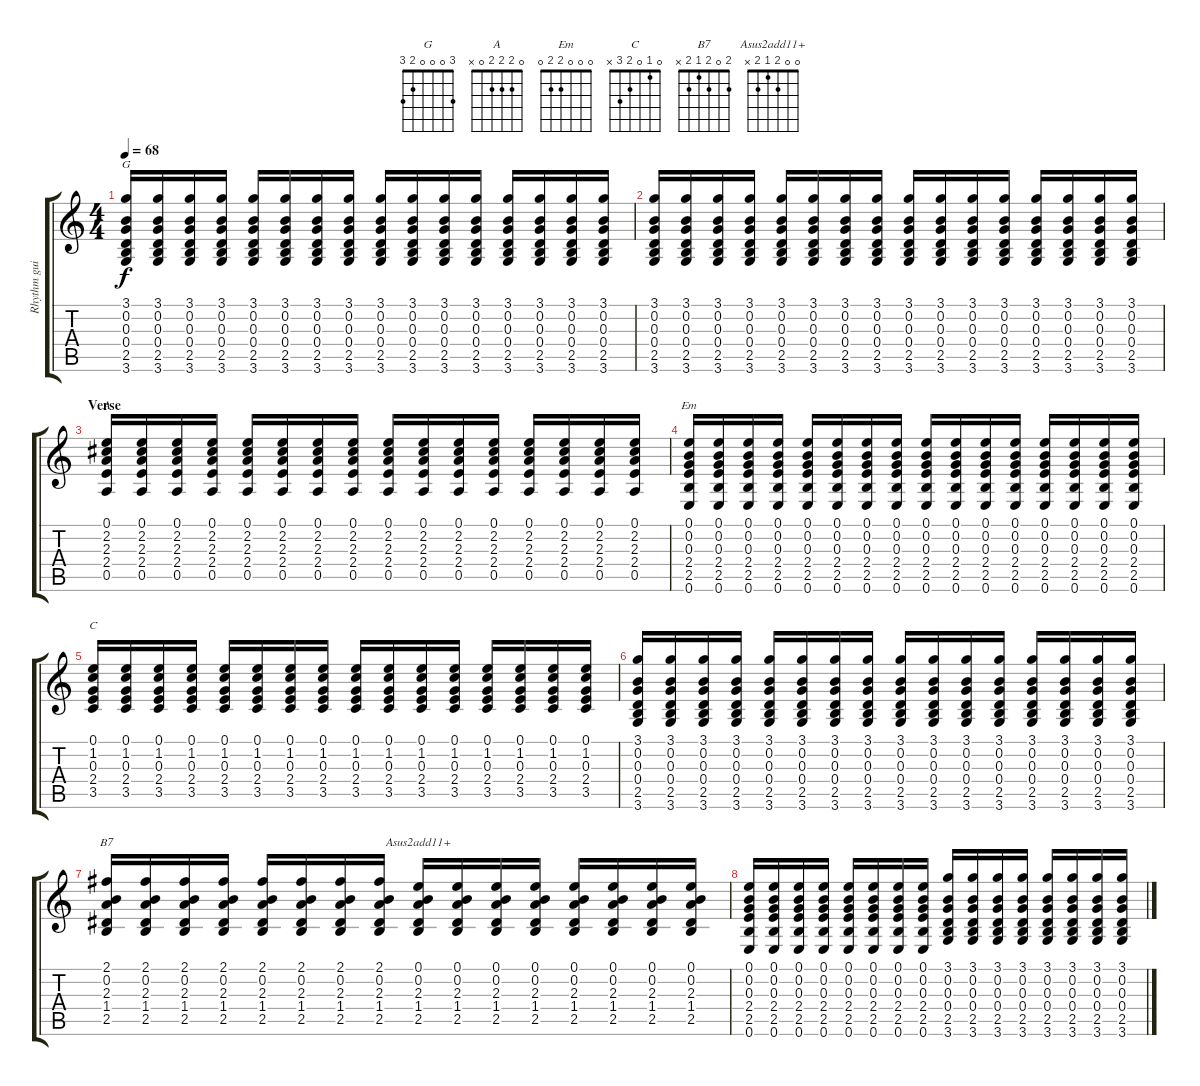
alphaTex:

\track ("Rhythm guitar" "Rhythm gui") {instrument acousticguitarnylon}
\staff {score tabs}
\tuning (E4 B3 G3 D3 A2 E2) {hide}
\chord ("G" 3 0 0 0 2 3)
\chord ("A" 0 2 2 2 0 x)
\chord ("Em" 0 0 0 2 2 0)
\chord ("C" 0 1 0 2 3 x)
\chord ("B7" 2 0 2 1 2 x)
\chord ("Asus2add11+" 0 0 2 1 2 x)
\ts (4 4)
\tempo 68
\clef g2
\ks c
(3.1 0.2 0.3 0.4 2.5 3.6).16{ch "G" dy f} (3.1 0.2 0.3 0.4 2.5 3.6).16 (3.1 0.2 0.3 0.4 2.5 3.6).16 (3.1 0.2 0.3 0.4 2.5 3.6).16 (3.1 0.2 0.3 0.4 2.5 3.6).16 (3.1 0.2 0.3 0.4 2.5 3.6).16 (3.1 0.2 0.3 0.4 2.5 3.6).16 (3.1 0.2 0.3 0.4 2.5 3.6).16 (3.1 0.2 0.3 0.4 2.5 3.6).16 (3.1 0.2 0.3 0.4 2.5 3.6).16 (3.1 0.2 0.3 0.4 2.5 3.6).16 (3.1 0.2 0.3 0.4 2.5 3.6).16 (3.1 0.2 0.3 0.4 2.5 3.6).16 (3.1 0.2 0.3 0.4 2.5 3.6).16 (3.1 0.2 0.3 0.4 2.5 3.6).16 (3.1 0.2 0.3 0.4 2.5 3.6).16 |
(3.1 0.2 0.3 0.4 2.5 3.6).16 (3.1 0.2 0.3 0.4 2.5 3.6).16 (3.1 0.2 0.3 0.4 2.5 3.6).16 (3.1 0.2 0.3 0.4 2.5 3.6).16 (3.1 0.2 0.3 0.4 2.5 3.6).16 (3.1 0.2 0.3 0.4 2.5 3.6).16 (3.1 0.2 0.3 0.4 2.5 3.6).16 (3.1 0.2 0.3 0.4 2.5 3.6).16 (3.1 0.2 0.3 0.4 2.5 3.6).16 (3.1 0.2 0.3 0.4 2.5 3.6).16 (3.1 0.2 0.3 0.4 2.5 3.6).16 (3.1 0.2 0.3 0.4 2.5 3.6).16 (3.1 0.2 0.3 0.4 2.5 3.6).16 (3.1 0.2 0.3 0.4 2.5 3.6).16 (3.1 0.2 0.3 0.4 2.5 3.6).16 (3.1 0.2 0.3 0.4 2.5 3.6).16 |
\section ("" "Verse")
(0.1 2.2 2.3 2.4 0.5).16{ch "A"} (0.1 2.2 2.3 2.4 0.5).16 (0.1 2.2 2.3 2.4 0.5).16 (0.1 2.2 2.3 2.4 0.5).16 (0.1 2.2 2.3 2.4 0.5).16 (0.1 2.2 2.3 2.4 0.5).16 (0.1 2.2 2.3 2.4 0.5).16 (0.1 2.2 2.3 2.4 0.5).16 (0.1 2.2 2.3 2.4 0.5).16 (0.1 2.2 2.3 2.4 0.5).16 (0.1 2.2 2.3 2.4 0.5).16 (0.1 2.2 2.3 2.4 0.5).16 (0.1 2.2 2.3 2.4 0.5).16 (0.1 2.2 2.3 2.4 0.5).16 (0.1 2.2 2.3 2.4 0.5).16 (0.1 2.2 2.3 2.4 0.5).16 |
(0.1 0.2 0.3 2.4 2.5 0.6).16{ch "Em"} (0.1 0.2 0.3 2.4 2.5 0.6).16 (0.1 0.2 0.3 2.4 2.5 0.6).16 (0.1 0.2 0.3 2.4 2.5 0.6).16 (0.1 0.2 0.3 2.4 2.5 0.6).16 (0.1 0.2 0.3 2.4 2.5 0.6).16 (0.1 0.2 0.3 2.4 2.5 0.6).16 (0.1 0.2 0.3 2.4 2.5 0.6).16 (0.1 0.2 0.3 2.4 2.5 0.6).16 (0.1 0.2 0.3 2.4 2.5 0.6).16 (0.1 0.2 0.3 2.4 2.5 0.6).16 (0.1 0.2 0.3 2.4 2.5 0.6).16 (0.1 0.2 0.3 2.4 2.5 0.6).16 (0.1 0.2 0.3 2.4 2.5 0.6).16 (0.1 0.2 0.3 2.4 2.5 0.6).16 (0.1 0.2 0.3 2.4 2.5 0.6).16 |
(0.1 1.2 0.3 2.4 3.5).16{ch "C"} (0.1 1.2 0.3 2.4 3.5).16 (0.1 1.2 0.3 2.4 3.5).16 (0.1 1.2 0.3 2.4 3.5).16 (0.1 1.2 0.3 2.4 3.5).16 (0.1 1.2 0.3 2.4 3.5).16 (0.1 1.2 0.3 2.4 3.5).16 (0.1 1.2 0.3 2.4 3.5).16 (0.1 1.2 0.3 2.4 3.5).16 (0.1 1.2 0.3 2.4 3.5).16 (0.1 1.2 0.3 2.4 3.5).16 (0.1 1.2 0.3 2.4 3.5).16 (0.1 1.2 0.3 2.4 3.5).16 (0.1 1.2 0.3 2.4 3.5).16 (0.1 1.2 0.3 2.4 3.5).16 (0.1 1.2 0.3 2.4 3.5).16 |
(3.1 0.2 0.3 0.4 2.5 3.6).16 (3.1 0.2 0.3 0.4 2.5 3.6).16 (3.1 0.2 0.3 0.4 2.5 3.6).16 (3.1 0.2 0.3 0.4 2.5 3.6).16 (3.1 0.2 0.3 0.4 2.5 3.6).16 (3.1 0.2 0.3 0.4 2.5 3.6).16 (3.1 0.2 0.3 0.4 2.5 3.6).16 (3.1 0.2 0.3 0.4 2.5 3.6).16 (3.1 0.2 0.3 0.4 2.5 3.6).16 (3.1 0.2 0.3 0.4 2.5 3.6).16 (3.1 0.2 0.3 0.4 2.5 3.6).16 (3.1 0.2 0.3 0.4 2.5 3.6).16 (3.1 0.2 0.3 0.4 2.5 3.6).16 (3.1 0.2 0.3 0.4 2.5 3.6).16 (3.1 0.2 0.3 0.4 2.5 3.6).16 (3.1 0.2 0.3 0.4 2.5 3.6).16 |
(2.1 0.2 2.3 1.4 2.5).16{ch "B7"} (2.1 0.2 2.3 1.4 2.5).16 (2.1 0.2 2.3 1.4 2.5).16 (2.1 0.2 2.3 1.4 2.5).16 (2.1 0.2 2.3 1.4 2.5).16 (2.1 0.2 2.3 1.4 2.5).16 (2.1 0.2 2.3 1.4 2.5).16 (2.1 0.2 2.3 1.4 2.5).16 (0.1 0.2 2.3 1.4 2.5).16{ch "Asus2add11+"} (0.1 0.2 2.3 1.4 2.5).16 (0.1 0.2 2.3 1.4 2.5).16 (0.1 0.2 2.3 1.4 2.5).16 (0.1 0.2 2.3 1.4 2.5).16 (0.1 0.2 2.3 1.4 2.5).16 (0.1 0.2 2.3 1.4 2.5).16 (0.1 0.2 2.3 1.4 2.5).16 |
(0.1 0.2 0.3 2.4 2.5 0.6).16 (0.1 0.2 0.3 2.4 2.5 0.6).16 (0.1 0.2 0.3 2.4 2.5 0.6).16 (0.1 0.2 0.3 2.4 2.5 0.6).16 (0.1 0.2 0.3 2.4 2.5 0.6).16 (0.1 0.2 0.3 2.4 2.5 0.6).16 (0.1 0.2 0.3 2.4 2.5 0.6).16 (0.1 0.2 0.3 2.4 2.5 0.6).16 (3.1 0.2 0.3 0.4 2.5 3.6).16 (3.1 0.2 0.3 0.4 2.5 3.6).16 (3.1 0.2 0.3 0.4 2.5 3.6).16 (3.1 0.2 0.3 0.4 2.5 3.6).16 (3.1 0.2 0.3 0.4 2.5 3.6).16 (3.1 0.2 0.3 0.4 2.5 3.6).16 (3.1 0.2 0.3 0.4 2.5 3.6).16 (3.1 0.2 0.3 0.4 2.5 3.6).16
